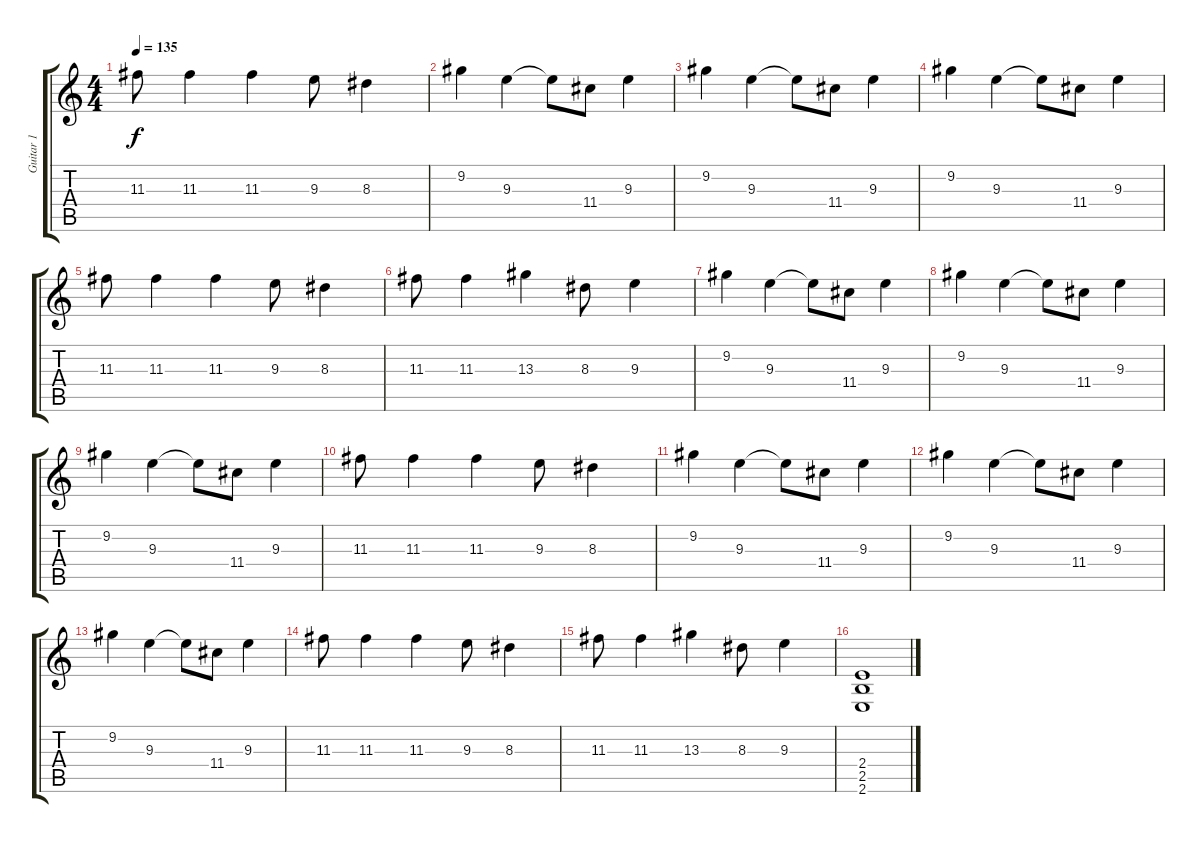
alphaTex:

\track ("Guitar 1" "Guitar 1") {instrument distortionguitar}
\staff {score tabs}
\tuning (E4 B3 G3 D3 A2 D2) {hide}
\ts (4 4)
\tempo 135
\clef g2
\ks c
11.3.8{dy f} 11.3.4 11.3.4 9.3.8 8.3.4 |
9.2.4 9.3.4 9.3{t}.8 11.4.8 9.3.4 |
9.2.4 9.3.4 9.3{t}.8 11.4.8 9.3.4 |
9.2.4 9.3.4 9.3{t}.8 11.4.8 9.3.4 |
11.3.8 11.3.4 11.3.4 9.3.8 8.3.4 |
11.3.8 11.3.4 13.3.4 8.3.8 9.3.4 |
9.2.4 9.3.4 9.3{t}.8 11.4.8 9.3.4 |
9.2.4 9.3.4 9.3{t}.8 11.4.8 9.3.4 |
9.2.4 9.3.4 9.3{t}.8 11.4.8 9.3.4 |
11.3.8 11.3.4 11.3.4 9.3.8 8.3.4 |
9.2.4 9.3.4 9.3{t}.8 11.4.8 9.3.4 |
9.2.4 9.3.4 9.3{t}.8 11.4.8 9.3.4 |
9.2.4 9.3.4 9.3{t}.8 11.4.8 9.3.4 |
11.3.8 11.3.4 11.3.4 9.3.8 8.3.4 |
11.3.8 11.3.4 13.3.4 8.3.8 9.3.4 |
(2.4 2.5 2.6).1
